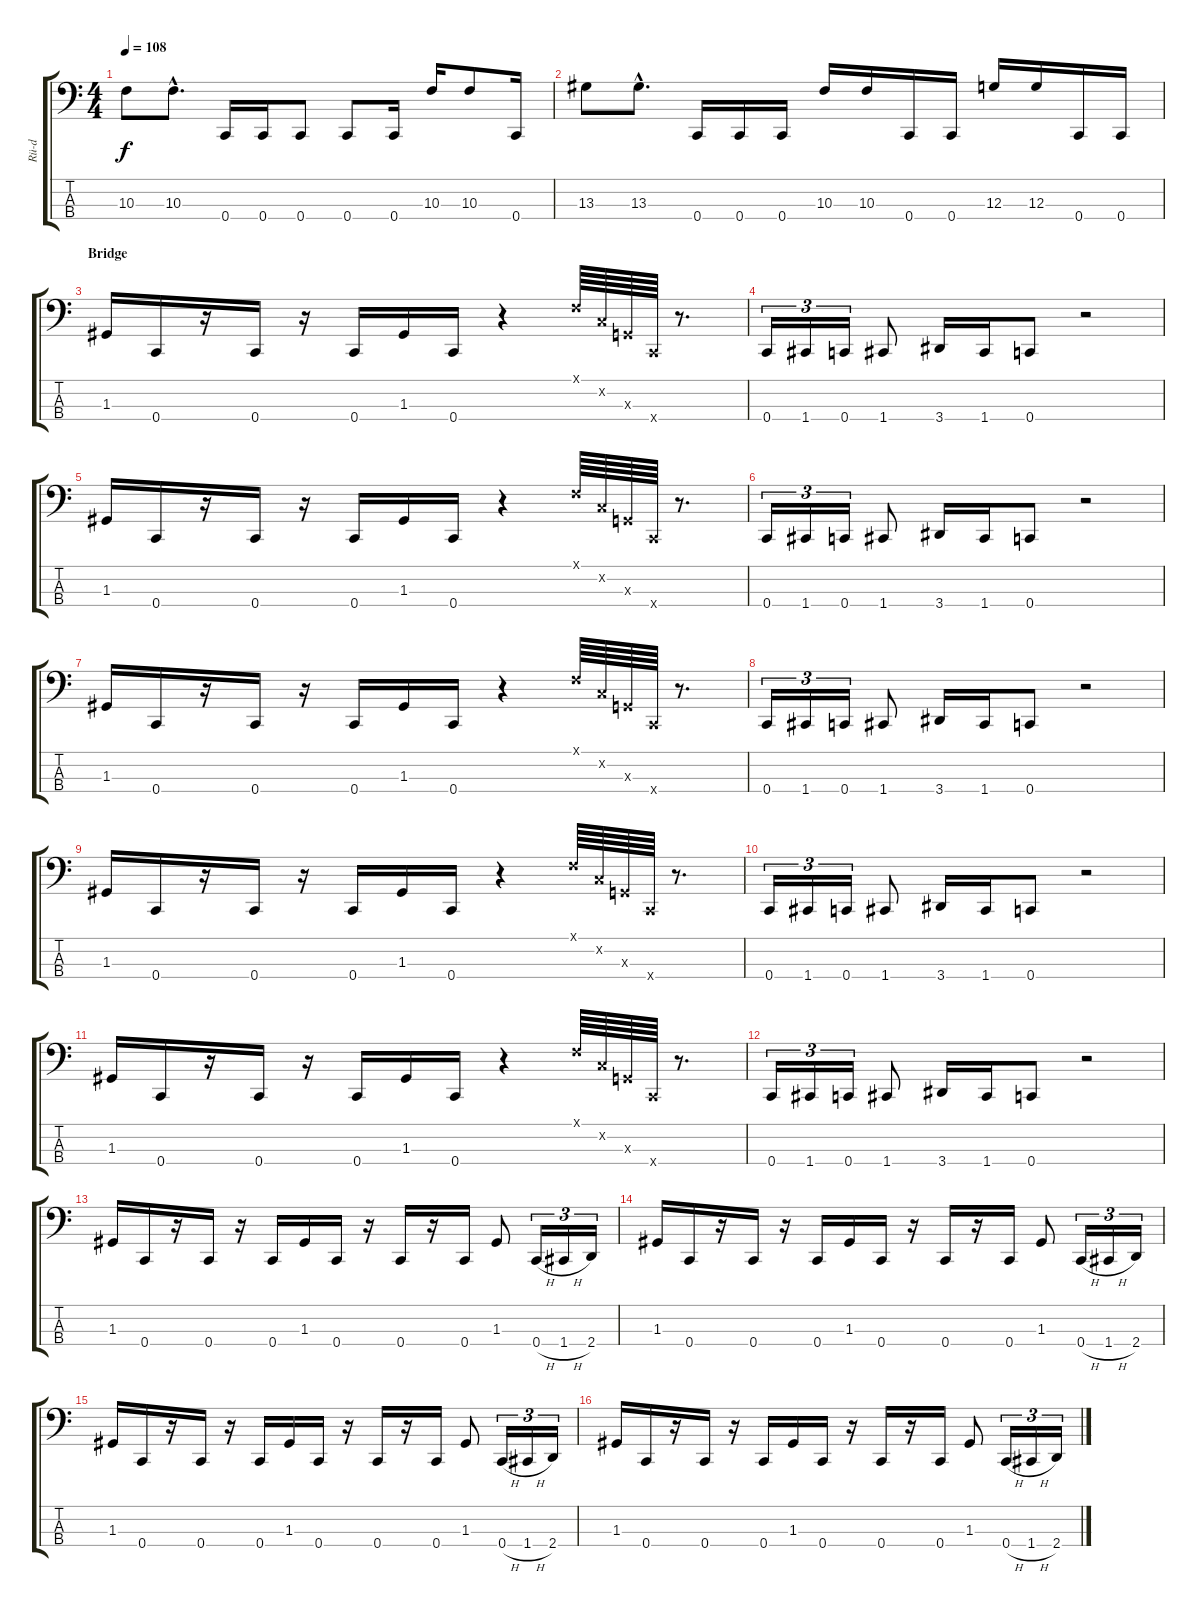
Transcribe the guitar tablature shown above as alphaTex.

\track ("Rü-d" "Rü-d") {instrument electricbassfinger}
\staff {score tabs}
\tuning (F2 C2 G1 C1) {hide}
\ts (4 4)
\tempo 108
\clef f4
\ks c
10.3.8{dy f} 10.3{hac}.8{d} 0.4.16 0.4.16 0.4.8 0.4.8 0.4.16 10.3.16 10.3.8 0.4.16 |
13.3.8 13.3{hac}.8{d} 0.4.16 0.4.16 0.4.16 10.3.16 10.3.16 0.4.16 0.4.16 12.3.16 12.3.16 0.4.16 0.4.16 |
\section ("" "Bridge")
1.3.16 0.4.16 r.16 0.4.16 r.16 0.4.16 1.3.16 0.4.16 r.4 0.1{x}.64 0.2{x}.64 0.3{x}.64 0.4{x}.64 r.8{d} |
0.4.16{tu (3 2)} 1.4.16{tu (3 2)} 0.4.16{tu (3 2)} 1.4.8 3.4.16 1.4.16 0.4.8 r.2 |
1.3.16 0.4.16 r.16 0.4.16 r.16 0.4.16 1.3.16 0.4.16 r.4 0.1{x}.64 0.2{x}.64 0.3{x}.64 0.4{x}.64 r.8{d} |
0.4.16{tu (3 2)} 1.4.16{tu (3 2)} 0.4.16{tu (3 2)} 1.4.8 3.4.16 1.4.16 0.4.8 r.2 |
1.3.16 0.4.16 r.16 0.4.16 r.16 0.4.16 1.3.16 0.4.16 r.4 0.1{x}.64 0.2{x}.64 0.3{x}.64 0.4{x}.64 r.8{d} |
0.4.16{tu (3 2)} 1.4.16{tu (3 2)} 0.4.16{tu (3 2)} 1.4.8 3.4.16 1.4.16 0.4.8 r.2 |
1.3.16 0.4.16 r.16 0.4.16 r.16 0.4.16 1.3.16 0.4.16 r.4 0.1{x}.64 0.2{x}.64 0.3{x}.64 0.4{x}.64 r.8{d} |
0.4.16{tu (3 2)} 1.4.16{tu (3 2)} 0.4.16{tu (3 2)} 1.4.8 3.4.16 1.4.16 0.4.8 r.2 |
1.3.16 0.4.16 r.16 0.4.16 r.16 0.4.16 1.3.16 0.4.16 r.4 0.1{x}.64 0.2{x}.64 0.3{x}.64 0.4{x}.64 r.8{d} |
0.4.16{tu (3 2)} 1.4.16{tu (3 2)} 0.4.16{tu (3 2)} 1.4.8 3.4.16 1.4.16 0.4.8 r.2 |
1.3.16 0.4.16 r.16 0.4.16 r.16 0.4.16 1.3.16 0.4.16 r.16 0.4.16 r.16 0.4.16 1.3.8 0.4{h}.16{tu (3 2)} 1.4{h}.16{tu (3 2)} 2.4.16{tu (3 2)} |
1.3.16 0.4.16 r.16 0.4.16 r.16 0.4.16 1.3.16 0.4.16 r.16 0.4.16 r.16 0.4.16 1.3.8 0.4{h}.16{tu (3 2)} 1.4{h}.16{tu (3 2)} 2.4.16{tu (3 2)} |
1.3.16 0.4.16 r.16 0.4.16 r.16 0.4.16 1.3.16 0.4.16 r.16 0.4.16 r.16 0.4.16 1.3.8 0.4{h}.16{tu (3 2)} 1.4{h}.16{tu (3 2)} 2.4.16{tu (3 2)} |
1.3.16 0.4.16 r.16 0.4.16 r.16 0.4.16 1.3.16 0.4.16 r.16 0.4.16 r.16 0.4.16 1.3.8 0.4{h}.16{tu (3 2)} 1.4{h}.16{tu (3 2)} 2.4.16{tu (3 2)}
